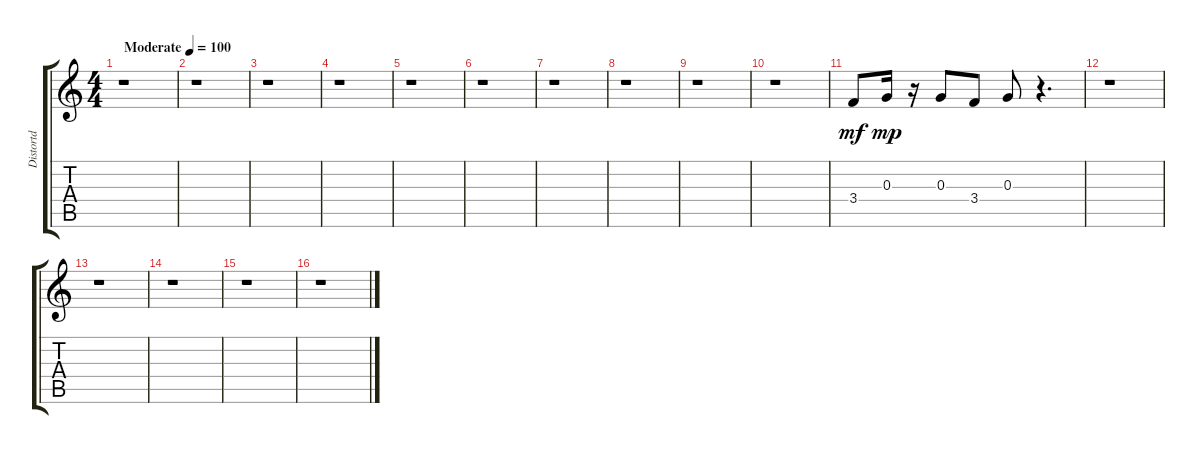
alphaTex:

\track ("Distortd" "Distortd") {instrument distortionguitar}
\staff {score tabs}
\tuning (E4 B3 G3 D3 A2 E2) {hide}
\ts (4 4)
\tempo (100 "Moderate")
\clef g2
\ks c
r.1{dy mf instrument distortionguitar} |
r.1 |
r.1 |
r.1 |
r.1 |
r.1 |
r.1 |
r.1 |
r.1 |
r.1 |
3.4.8 0.3.16{dy mp} r.16 0.3.8 3.4.8 0.3.8 r.4{d} |
r.1 |
r.1 |
r.1 |
r.1 |
r.1
